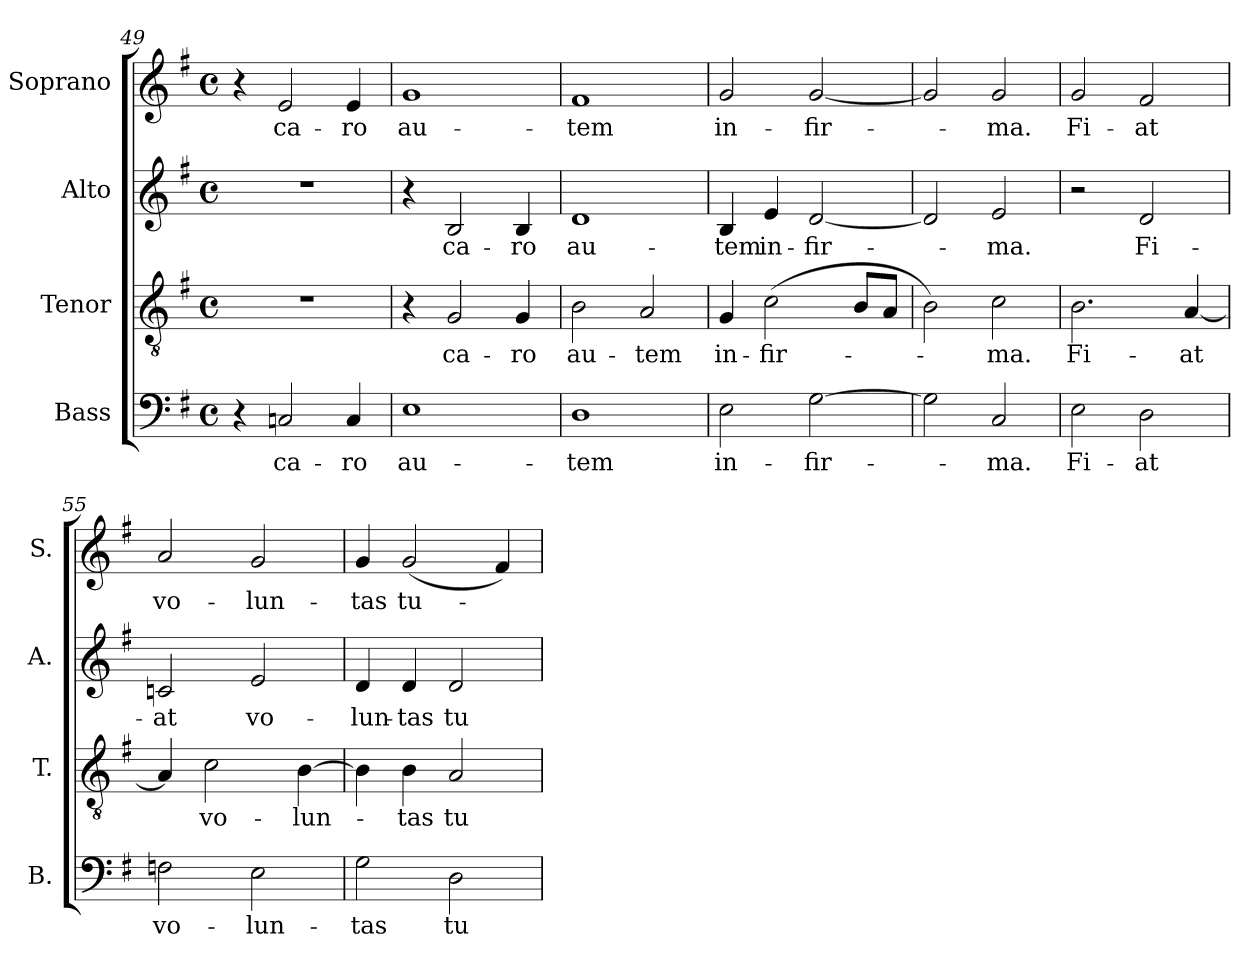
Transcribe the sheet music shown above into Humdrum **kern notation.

**kern	**text	**kern	**text	**kern	**text	**kern	**text
*part4	*part4	*part3	*part3	*part2	*part2	*part1	*part1
*staff4	*staff4	*staff3	*staff3	*staff2	*staff2	*staff1	*staff1
*I"Bass	*	*I"Tenor	*	*I"Alto	*	*I"Soprano	*
*I'B.	*	*I'T.	*	*I'A.	*	*I'S.	*
*clefF4	*	*clefGv2	*	*clefG2	*	*clefG2	*
*	*	*ITrd7c12	*	*	*	*	*
*k[f#]	*	*k[f#]	*	*k[f#]	*	*k[f#]	*
*G:	*	*G:	*	*G:	*	*G:	*
*M4/4	*	*M4/4	*	*M4/4	*	*M4/4	*
*met(c)	*	*met(c)	*	*met(c)	*	*met(c)	*
=49	=49	=49	=49	=49	=49	=49	=49
4r	.	1r	.	1r	.	4r	.
!	!LO:LY:b:color=#000000	!	!	!	!	!	!
!	!	!	!	!	!	!	!LO:LY:b:color=#000000
2Cni/	ca-	.	.	.	.	2ei/	ca-
!	!LO:LY:b:color=#000000	!	!	!	!	!	!
!	!	!	!	!	!	!	!LO:LY:b:color=#000000
4Ci/	-ro	.	.	.	.	4ei/	-ro
=50	=50	=50	=50	=50	=50	=50	=50
!	!LO:LY:b:color=#000000	!	!	!	!	!	!
!	!	!	!	!	!	!	!LO:LY:b:color=#000000
1Ei	au-	4r	.	4r	.	1gi	au-
!	!	!	!LO:LY:b:color=#000000	!	!	!	!
!	!	!	!	!	!LO:LY:b:color=#000000	!	!
.	.	2GGi/	ca-	2Bi/	ca-	.	.
!	!	!	!LO:LY:b:color=#000000	!	!	!	!
!	!	!	!	!	!LO:LY:b:color=#000000	!	!
.	.	4GGi/	-ro	4Bi/	-ro	.	.
=51	=51	=51	=51	=51	=51	=51	=51
!	!LO:LY:b:color=#000000	!	!	!	!	!	!
!	!	!	!LO:LY:b:color=#000000	!	!	!	!
!	!	!	!	!	!LO:LY:b:color=#000000	!	!
!	!	!	!	!	!	!	!LO:LY:b:color=#000000
1Di	-tem	2BBi\	au-	1di	au-	1f#i	-tem
!	!	!	!LO:LY:b:color=#000000	!	!	!	!
.	.	2AAi/	-tem	.	.	.	.
=52	=52	=52	=52	=52	=52	=52	=52
!	!LO:LY:b:color=#000000	!	!	!	!	!	!
!	!	!	!LO:LY:b:color=#000000	!	!	!	!
!	!	!	!	!	!LO:LY:b:color=#000000	!	!
!	!	!	!	!	!	!	!LO:LY:b:color=#000000
2Ei\	in-	4GGi/	in-	4Bi/	-tem	2gi/	in-
!	!	!	!LO:LY:b:color=#000000	!	!	!	!
!	!	!	!	!	!LO:LY:b:color=#000000	!	!
.	.	(2Ci\	-fir-	4ei/	in-	.	.
!	!LO:LY:b:color=#000000	!	!	!	!	!	!
!	!	!	!	!	!LO:LY:b:color=#000000	!	!
!	!	!	!	!	!	!	!LO:LY:b:color=#000000
[2Gi\	-fir-	.	.	[2di/	-fir-	[2gi/	-fir-
.	.	8BBi/L	.	.	.	.	.
.	.	8AAi/J	.	.	.	.	.
=53	=53	=53	=53	=53	=53	=53	=53
2Gi\]	.	2BBi\)	.	2di/]	.	2gi/]	.
!	!LO:LY:b:color=#000000	!	!	!	!	!	!
!	!	!	!LO:LY:b:color=#000000	!	!	!	!
!	!	!	!	!	!LO:LY:b:color=#000000	!	!
!	!	!	!	!	!	!	!LO:LY:b:color=#000000
2Ci/	-ma.	2Ci\	-ma.	2ei/	-ma.	2gi/	-ma.
=54	=54	=54	=54	=54	=54	=54	=54
!	!LO:LY:b:color=#000000	!	!	!	!	!	!
!	!	!	!LO:LY:b:color=#000000	!	!	!	!
!	!	!	!	!	!	!	!LO:LY:b:color=#000000
2Ei\	Fi-	2.BBi\	Fi-	2r	.	2gi/	Fi-
!	!LO:LY:b:color=#000000	!	!	!	!	!	!
!	!	!	!	!	!LO:LY:b:color=#000000	!	!
!	!	!	!	!	!	!	!LO:LY:b:color=#000000
2Di\	-at	.	.	2di/	Fi-	2f#i/	-at
!	!	!	!LO:LY:b:color=#000000	!	!	!	!
.	.	[4AAi/	-at	.	.	.	.
=55	=55	=55	=55	=55	=55	=55	=55
!	!LO:LY:b:color=#000000	!	!	!	!	!	!
!	!	!	!	!	!LO:LY:b:color=#000000	!	!
!	!	!	!	!	!	!	!LO:LY:b:color=#000000
2Fni\	vo-	4AAi/]	.	2cni/	-at	2ai/	vo-
!	!	!	!LO:LY:b:color=#000000	!	!	!	!
.	.	2Ci\	vo-	.	.	.	.
!	!LO:LY:b:color=#000000	!	!	!	!	!	!
!	!	!	!	!	!LO:LY:b:color=#000000	!	!
!	!	!	!	!	!	!	!LO:LY:b:color=#000000
2Ei\	-lun-	.	.	2ei/	vo-	2gi/	-lun-
!	!	!	!LO:LY:b:color=#000000	!	!	!	!
.	.	[4BBi\	-lun-	.	.	.	.
=56	=56	=56	=56	=56	=56	=56	=56
!	!LO:LY:b:color=#000000	!	!	!	!	!	!
!	!	!	!	!	!LO:LY:b:color=#000000	!	!
!	!	!	!	!	!	!	!LO:LY:b:color=#000000
2Gi\	-tas	4BBi\]	.	4di/	-lun-	4gi/	-tas
!	!	!	!LO:LY:b:color=#000000	!	!	!	!
!	!	!	!	!	!LO:LY:b:color=#000000	!	!
!	!	!	!	!	!	!	!LO:LY:b:color=#000000
.	.	4BBi\	-tas	4di/	-tas	(2gi/	tu-
!	!LO:LY:b:color=#000000	!	!	!	!	!	!
!	!	!	!LO:LY:b:color=#000000	!	!	!	!
!	!	!	!	!	!LO:LY:b:color=#000000	!	!
2Di\	tu-	2AAi/	tu-	2di/	tu-	.	.
.	.	.	.	.	.	4f#i/)	.
=	=	=	=	=	=	=	=
*-	*-	*-	*-	*-	*-	*-	*-
